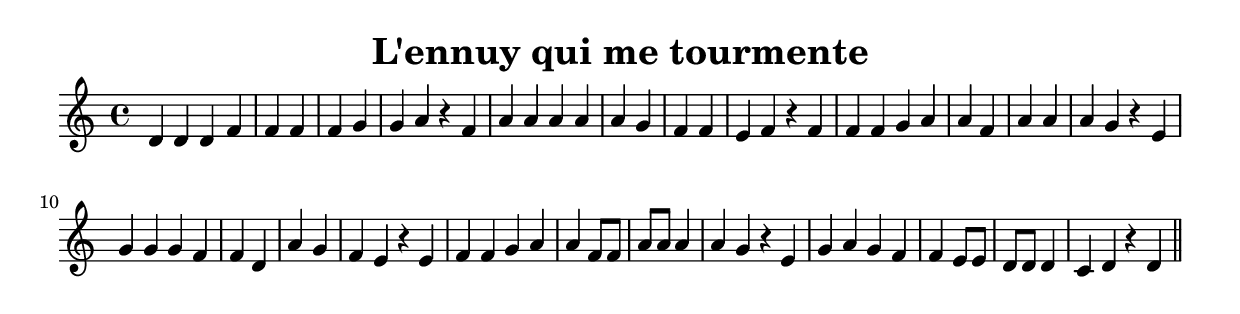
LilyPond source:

\version "2.7.40"
\header {
	crossRefNumber = "1"
	footnotes = "\\\\pour plus d'information : http://graner.name/nicolas/arbeau/"
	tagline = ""
	title = "L'ennuy qui me tourmente"
}
voicedefault =  {
\set Score.defaultBarType = ""

\key c \major   d'4    d'4    d'4    f'4    f'4    f'4    \bar "|"   f'4    g'4 
   g'4    a'4    r4   f'4    \bar "|"   a'4    a'4    a'4    a'4    a'4    g'4  
  \bar "|"     f'4    f'4    e'4    f'4    r4   f'4    \bar "|"   f'4    f'4    
g'4    a'4    a'4    f'4    \bar "|"   a'4    a'4    a'4    g'4    r4   e'4    
\bar "|"     g'4    g'4    g'4    f'4    f'4    d'4    \bar "|"   a'4    g'4    
f'4    e'4    r4   e'4    \bar "|"   f'4    f'4    g'4    a'4    a'4    f'8    
f'8    \bar "|"     a'8    a'8    a'4    a'4    g'4    r4   e'4    \bar "|"   
g'4    a'4    g'4    f'4    f'4    e'8    e'8    \bar "|"   d'8    d'8    d'4   
 c'4    d'4    r4   d'4    \bar "||"   
}

\score{
    <<

	\context Staff="default"
	{
	    \voicedefault 
	}

    >>
	\layout { indent = 0.0\cm 
	}
	\midi { \tempo 2=100 }
}
